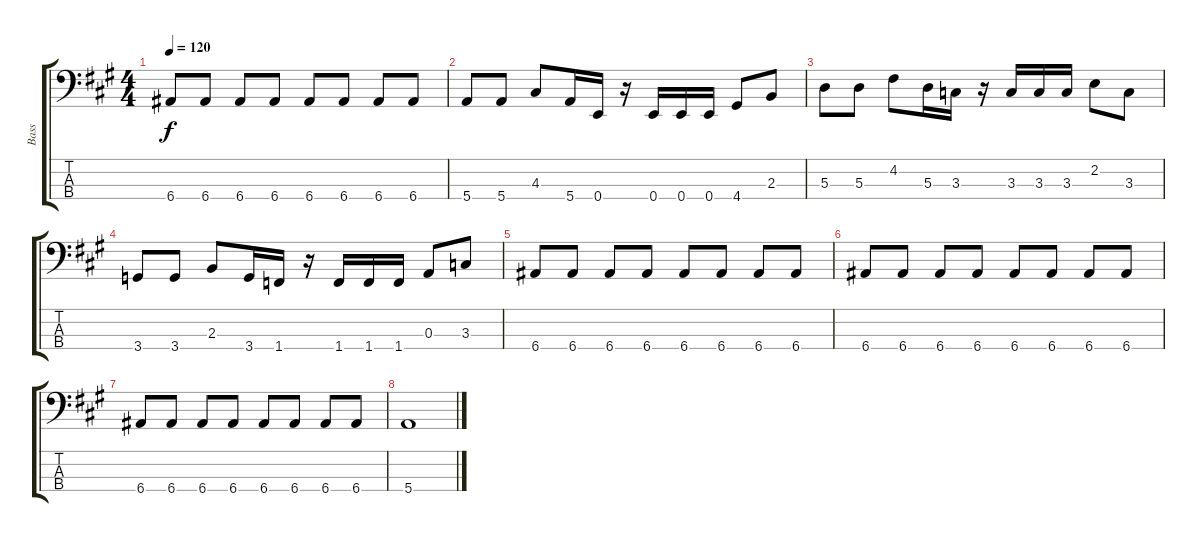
\track ("Bass" "Bass") {instrument electricbasspick}
\staff {score tabs}
\tuning (G2 D2 A1 E1) {hide}
\ts (4 4)
\tempo 120
\clef f4
\ks a
6.4.8{dy f} 6.4.8 6.4.8 6.4.8 6.4.8 6.4.8 6.4.8 6.4.8 |
5.4.8 5.4.8 4.3.8 5.4.16 0.4.16 r.16 0.4.16 0.4.16 0.4.16 4.4.8 2.3.8 |
5.3.8 5.3.8 4.2.8 5.3.16 3.3.16 r.16 3.3.16 3.3.16 3.3.16 2.2.8 3.3.8 |
3.4.8 3.4.8 2.3.8 3.4.16 1.4.16 r.16 1.4.16 1.4.16 1.4.16 0.3.8 3.3.8 |
6.4.8 6.4.8 6.4.8 6.4.8 6.4.8 6.4.8 6.4.8 6.4.8 |
6.4.8 6.4.8 6.4.8 6.4.8 6.4.8 6.4.8 6.4.8 6.4.8 |
6.4.8 6.4.8 6.4.8 6.4.8 6.4.8 6.4.8 6.4.8 6.4.8 |
5.4.1
